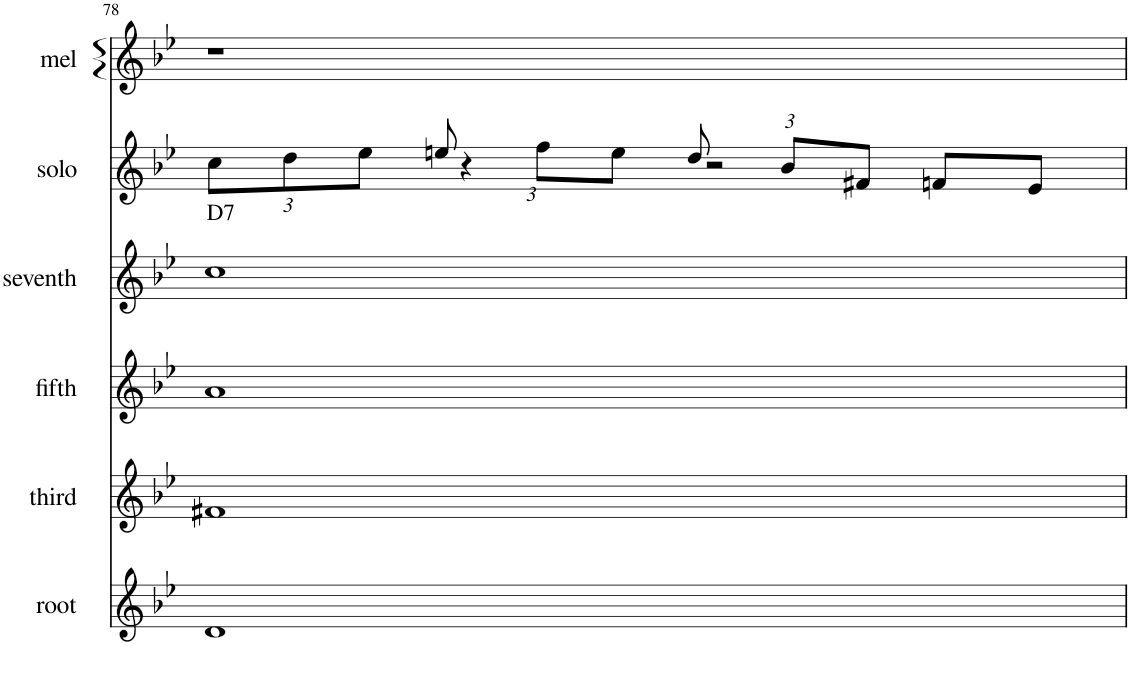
**kern	**kern	**kern	**kern	**kern	**text	**kern
*part6	*part5	*part4	*part3	*part2	*part2	*part1
*staff6	*staff5	*staff4	*staff3	*staff2	*staff2	*staff1
*I"root	*I"third	*I"fifth	*I"seventh	*I"solo	*	*I"mel
*I'root	*I'third	*I'fifth	*I'seventh	*I'solo	*	*I'mel
!!LO:PB:g=z
*clefG2	*clefG2	*clefG2	*clefG2	*clefG2	*	*clefG2
*k[b-e-]	*k[b-e-]	*k[b-e-]	*k[b-e-]	*k[b-e-]	*	*k[b-e-]
*M4/4	*M4/4	*M4/4	*M4/4	*M4/4	*	*M4/4
*	*	*	*	*Xbrackettup	*	*
=78	=78	=78	=78	=78	=78	=78
!	!	!	!	!	!LO:LY:b	!
1d	1f#X	1a	1cc	12cc\L	D7	1r
.	.	.	.	12dd\	.	.
.	.	.	.	12ee-\J	.	.
.	.	.	.	12een/	.	.
.	.	.	.	4r	.	.
.	.	.	.	12ff\L	.	.
.	.	.	.	12ee\J	.	.
.	.	.	.	12dd/	.	.
.	.	.	.	2r	.	.
2.ryy	2.ryy	2.ryy	2.ryy	.	.	2.ryy
.	.	.	.	12b-/L	.	.
.	.	.	.	12f#X/J	.	.
.	.	.	.	8fn/L	.	.
.	.	.	.	8e-/J	.	.
=	=	=	=	=	=	=
*-	*-	*-	*-	*-	*-	*-
